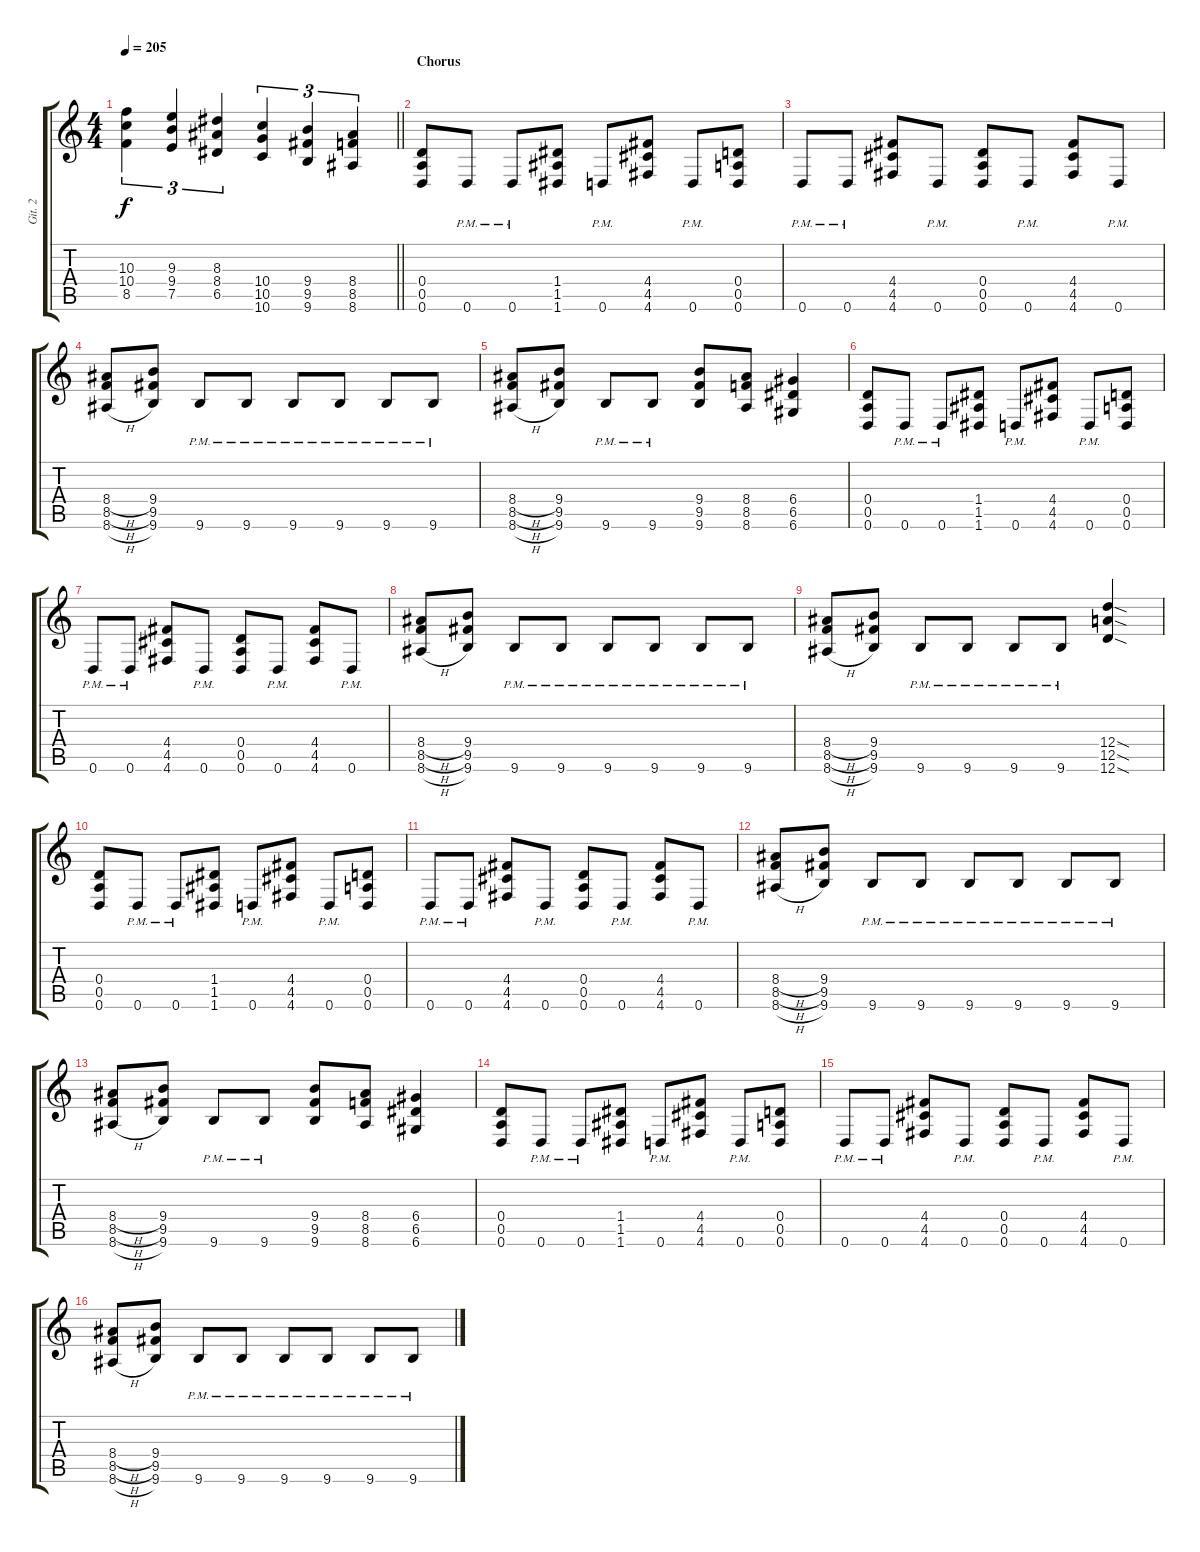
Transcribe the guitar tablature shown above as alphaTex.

\track ("Git. 2" "Git. 2") {instrument distortionguitar}
\staff {score tabs}
\tuning (E4 B3 G3 D3 A2 D2) {hide}
\ts (4 4)
\tempo 205
\clef g2
\barLineRight lightlight
\ks c
(10.3 10.4 8.5).4{tu (3 2) dy f} (9.3 9.4 7.5).4{tu (3 2)} (8.3 8.4 6.5).4{tu (3 2)} (10.4 10.5 10.6).4{tu (3 2)} (9.4 9.5 9.6).4{tu (3 2)} (8.4 8.5 8.6).4{tu (3 2)} |
\section ("" "Chorus")
(0.4 0.5 0.6).8 0.6{pm}.8 0.6{pm}.8 (1.4 1.5 1.6).8 0.6{pm}.8 (4.4 4.5 4.6).8 0.6{pm}.8 (0.4 0.5 0.6).8 |
0.6{pm}.8 0.6{pm}.8 (4.4 4.5 4.6).8 0.6{pm}.8 (0.4 0.5 0.6).8 0.6{pm}.8 (4.4 4.5 4.6).8 0.6{pm}.8 |
(8.4{h} 8.5{h} 8.6{h}).8 (9.4 9.5 9.6).8 9.6{pm}.8 9.6{pm}.8 9.6{pm}.8 9.6{pm}.8 9.6{pm}.8 9.6{pm}.8 |
(8.4{h} 8.5{h} 8.6{h}).8 (9.4 9.5 9.6).8 9.6{pm}.8 9.6{pm}.8 (9.4 9.5 9.6).8 (8.4 8.5 8.6).8 (6.4 6.5 6.6).4 |
(0.4 0.5 0.6).8 0.6{pm}.8 0.6{pm}.8 (1.4 1.5 1.6).8 0.6{pm}.8 (4.4 4.5 4.6).8 0.6{pm}.8 (0.4 0.5 0.6).8 |
0.6{pm}.8 0.6{pm}.8 (4.4 4.5 4.6).8 0.6{pm}.8 (0.4 0.5 0.6).8 0.6{pm}.8 (4.4 4.5 4.6).8 0.6{pm}.8 |
(8.4{h} 8.5{h} 8.6{h}).8 (9.4 9.5 9.6).8 9.6{pm}.8 9.6{pm}.8 9.6{pm}.8 9.6{pm}.8 9.6{pm}.8 9.6{pm}.8 |
(8.4{h} 8.5{h} 8.6{h}).8 (9.4 9.5 9.6).8 9.6{pm}.8 9.6{pm}.8 9.6{pm}.8 9.6{pm}.8 (12.4{sod} 12.5{sod} 12.6{sod}).4 |
(0.4 0.5 0.6).8 0.6{pm}.8 0.6{pm}.8 (1.4 1.5 1.6).8 0.6{pm}.8 (4.4 4.5 4.6).8 0.6{pm}.8 (0.4 0.5 0.6).8 |
0.6{pm}.8 0.6{pm}.8 (4.4 4.5 4.6).8 0.6{pm}.8 (0.4 0.5 0.6).8 0.6{pm}.8 (4.4 4.5 4.6).8 0.6{pm}.8 |
(8.4{h} 8.5{h} 8.6{h}).8 (9.4 9.5 9.6).8 9.6{pm}.8 9.6{pm}.8 9.6{pm}.8 9.6{pm}.8 9.6{pm}.8 9.6{pm}.8 |
(8.4{h} 8.5{h} 8.6{h}).8 (9.4 9.5 9.6).8 9.6{pm}.8 9.6{pm}.8 (9.4 9.5 9.6).8 (8.4 8.5 8.6).8 (6.4 6.5 6.6).4 |
(0.4 0.5 0.6).8 0.6{pm}.8 0.6{pm}.8 (1.4 1.5 1.6).8 0.6{pm}.8 (4.4 4.5 4.6).8 0.6{pm}.8 (0.4 0.5 0.6).8 |
0.6{pm}.8 0.6{pm}.8 (4.4 4.5 4.6).8 0.6{pm}.8 (0.4 0.5 0.6).8 0.6{pm}.8 (4.4 4.5 4.6).8 0.6{pm}.8 |
(8.4{h} 8.5{h} 8.6{h}).8 (9.4 9.5 9.6).8 9.6{pm}.8 9.6{pm}.8 9.6{pm}.8 9.6{pm}.8 9.6{pm}.8 9.6{pm}.8
